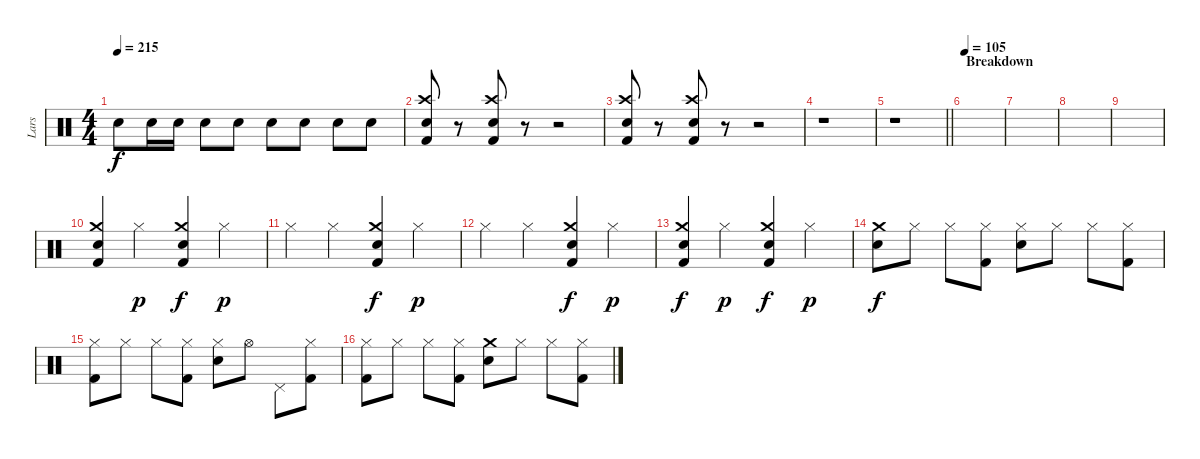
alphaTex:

\track ("Lars" "Lars") {instrument percussion}
\staff {score}
\articulation defaults
\ts (4 4)
\tempo 215
\clef neutral
\ks c "Snare (hit) 2".8{dy f} "Snare (hit) 2".16 "Snare (hit) 2".16 "Snare (hit) 2".8 "Snare (hit) 2".8 "Snare (hit) 2".8 "Snare (hit) 2".8 "Snare (hit) 2".8 "Snare (hit) 2".8
|
("Crash high (hit)" "Snare (hit) 2" "Kick (hit) 2").8 r.8{volume 0} ("Crash high (hit)" "Snare (hit) 2" "Kick (hit) 2").8{volume 14} r.8{volume 0} r.2 |
("Crash high (hit)" "Snare (hit) 2" "Kick (hit) 2").8{volume 14} r.8{volume 0} ("Crash high (hit)" "Snare (hit) 2" "Kick (hit) 2").8{volume 14} r.8{volume 0} r.2 |
r.1 |
\barLineRight lightlight
r.1 |
\section ("" "Breakdown")
\tempo 105
|
|
|
|
("Crash medium (hit)" "Electric Snare (hit)" "Kick (hit) 2").4{volume 14} "Hi-Hat (closed)".4{dy p} ("Crash medium (hit)" "Electric Snare (hit)" "Kick (hit) 2").4{dy f} "Hi-Hat (closed)".4{dy p} |
"Hi-Hat (closed)".4 "Hi-Hat (closed)".4 ("Crash medium (hit)" "Electric Snare (hit)" "Kick (hit) 2").4{dy f} "Hi-Hat (closed)".4{dy p} |
"Hi-Hat (closed)".4 "Hi-Hat (closed)".4 ("Crash medium (hit)" "Electric Snare (hit)" "Kick (hit) 2").4{dy f} "Hi-Hat (closed)".4{dy p} |
("Crash medium (hit)" "Electric Snare (hit)" "Kick (hit) 2").4{dy f} "Hi-Hat (closed)".4{dy p} ("Crash medium (hit)" "Electric Snare (hit)" "Kick (hit) 2").4{dy f} "Hi-Hat (closed)".4{dy p} |
("Crash medium (hit)" "Electric Snare (hit)").8{dy f} "Hi-Hat (closed)".8 "Hi-Hat (closed)".8 ("Hi-Hat (closed)" "Kick (hit) 2").8 ("Hi-Hat (closed)" "Electric Snare (hit)").8 "Hi-Hat (closed)".8 "Hi-Hat (closed)".8 ("Hi-Hat (closed)" "Kick (hit) 2").8 |
("Hi-Hat (closed)" "Kick (hit) 2").8 "Hi-Hat (closed)".8 "Hi-Hat (closed)".8 ("Hi-Hat (closed)" "Kick (hit) 2").8 ("Hi-Hat (closed)" "Electric Snare (hit)").8 "Hi-Hat (open)".8 "Pedal Hi-Hat (hit)".8 ("Hi-Hat (closed)" "Kick (hit) 2").8 |
("Hi-Hat (closed)" "Kick (hit) 2").8 "Hi-Hat (closed)".8 "Hi-Hat (closed)".8 ("Hi-Hat (closed)" "Kick (hit) 2").8 ("Crash medium (hit)" "Electric Snare (hit)").8 "Hi-Hat (closed)".8 "Hi-Hat (closed)".8 ("Hi-Hat (closed)" "Kick (hit) 2").8
